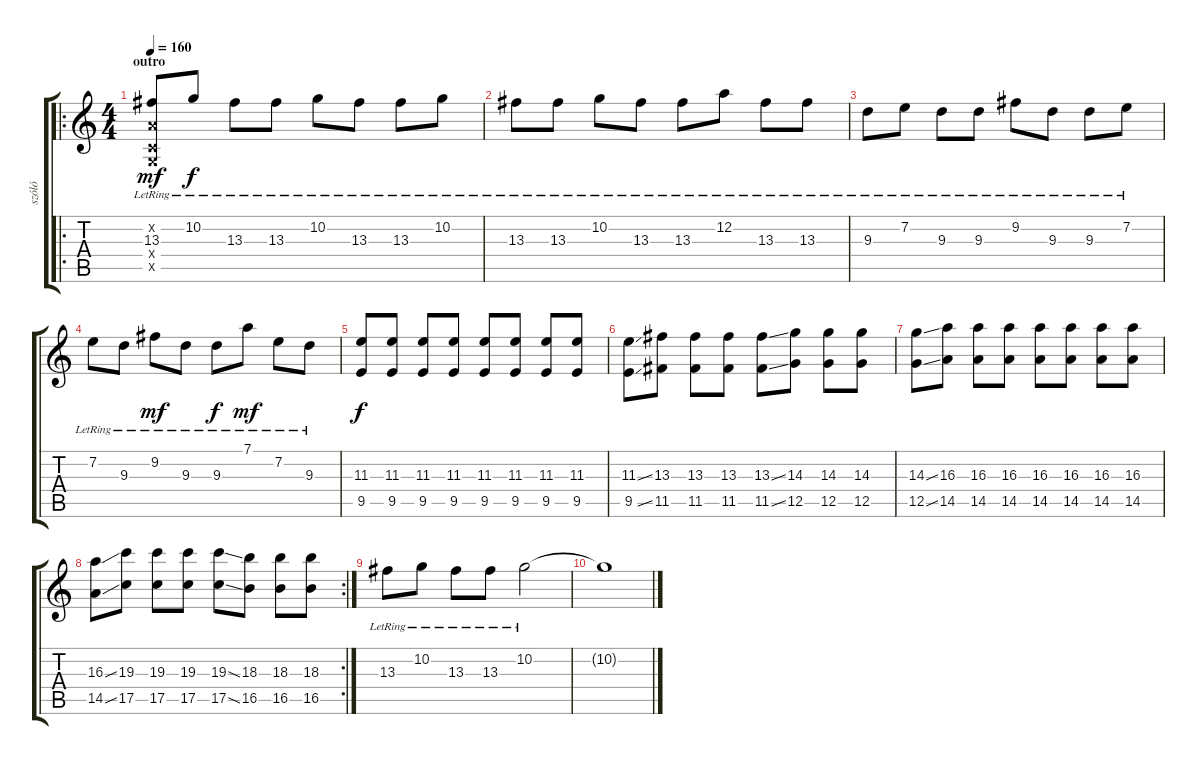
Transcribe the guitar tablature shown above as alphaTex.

\track ("szóló" "szóló") {instrument overdrivenguitar}
\staff {score tabs}
\tuning (D4 A3 F3 C3 G2 C2) {hide}
\ro
\ts (4 4)
\section ("" "outro")
\tempo 160
\clef g2
\ks c
(0.2{x} 13.3{lr} 0.4{x} 0.5{x}).8{dy mf} 10.2{lr}.8{dy f} 13.3{lr}.8 13.3{lr}.8 10.2{lr}.8 13.3{lr}.8 13.3{lr}.8 10.2{lr}.8 |
13.3{lr}.8 13.3{lr}.8 10.2{lr}.8 13.3{lr}.8 13.3{lr}.8 12.2{lr}.8 13.3{lr}.8 13.3{lr}.8 |
9.3{lr}.8 7.2{lr}.8 9.3{lr}.8 9.3{lr}.8 9.2{lr}.8 9.3{lr}.8 9.3{lr}.8 7.2{lr}.8 |
7.2{lr}.8 9.3{lr}.8 9.2{lr}.8{dy mf} 9.3{lr}.8 9.3{lr}.8{dy f} 7.1{lr}.8{dy mf} 7.2{lr}.8 9.3{lr}.8 |
(11.3 9.5).8{dy f} (11.3 9.5).8 (11.3 9.5).8 (11.3 9.5).8 (11.3 9.5).8 (11.3 9.5).8 (11.3 9.5).8 (11.3 9.5).8 |
(11.3{ss} 9.5{ss}).8 (13.3 11.5).8 (13.3 11.5).8 (13.3 11.5).8 (13.3{ss} 11.5{ss}).8 (14.3 12.5).8 (14.3 12.5).8 (14.3 12.5).8 |
(14.3{ss} 12.5{ss}).8 (16.3 14.5).8 (16.3 14.5).8 (16.3 14.5).8 (16.3 14.5).8 (16.3 14.5).8 (16.3 14.5).8 (16.3 14.5).8 |
\rc 2
(16.3{ss} 14.5{ss}).8 (19.3 17.5).8 (19.3 17.5).8 (19.3 17.5).8 (19.3{ss} 17.5{ss}).8 (18.3 16.5).8 (18.3 16.5).8 (18.3 16.5).8 |
13.3{lr}.8{volume 0} 10.2{lr}.8 13.3{lr}.8 13.3{lr}.8 10.2{lr}.2 |
10.2{t}.1
